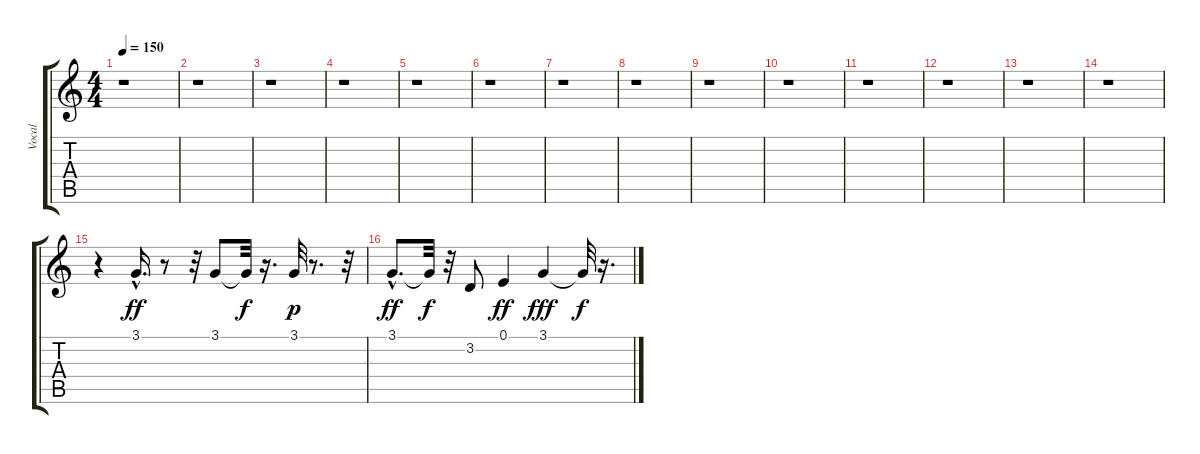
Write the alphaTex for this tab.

\track ("Vocal" "Vocal") {instrument dulcimer}
\staff {score tabs}
\tuning (E4 B3 G3 D3 A2 E2) {hide}
\ts (4 4)
\tempo 150
\clef g2
\ks c
r.1{dy ff instrument dulcimer} |
r.1 |
r.1 |
r.1 |
r.1 |
r.1 |
r.1 |
r.1 |
r.1 |
r.1 |
r.1 |
r.1 |
r.1 |
r.1 |
r.4 3.1{hac}.16{d} r.8 r.32 3.1.8 3.1{t}.32{dy f} r.16{d} 3.1.32{dy p} r.8{d} r.32 |
3.1{hac}.8{d dy ff} 3.1{t}.32{dy f} r.32 3.2.8 0.1.4{dy ff} 3.1.4{dy fff} 3.1{t}.32{dy f} r.16{d}
